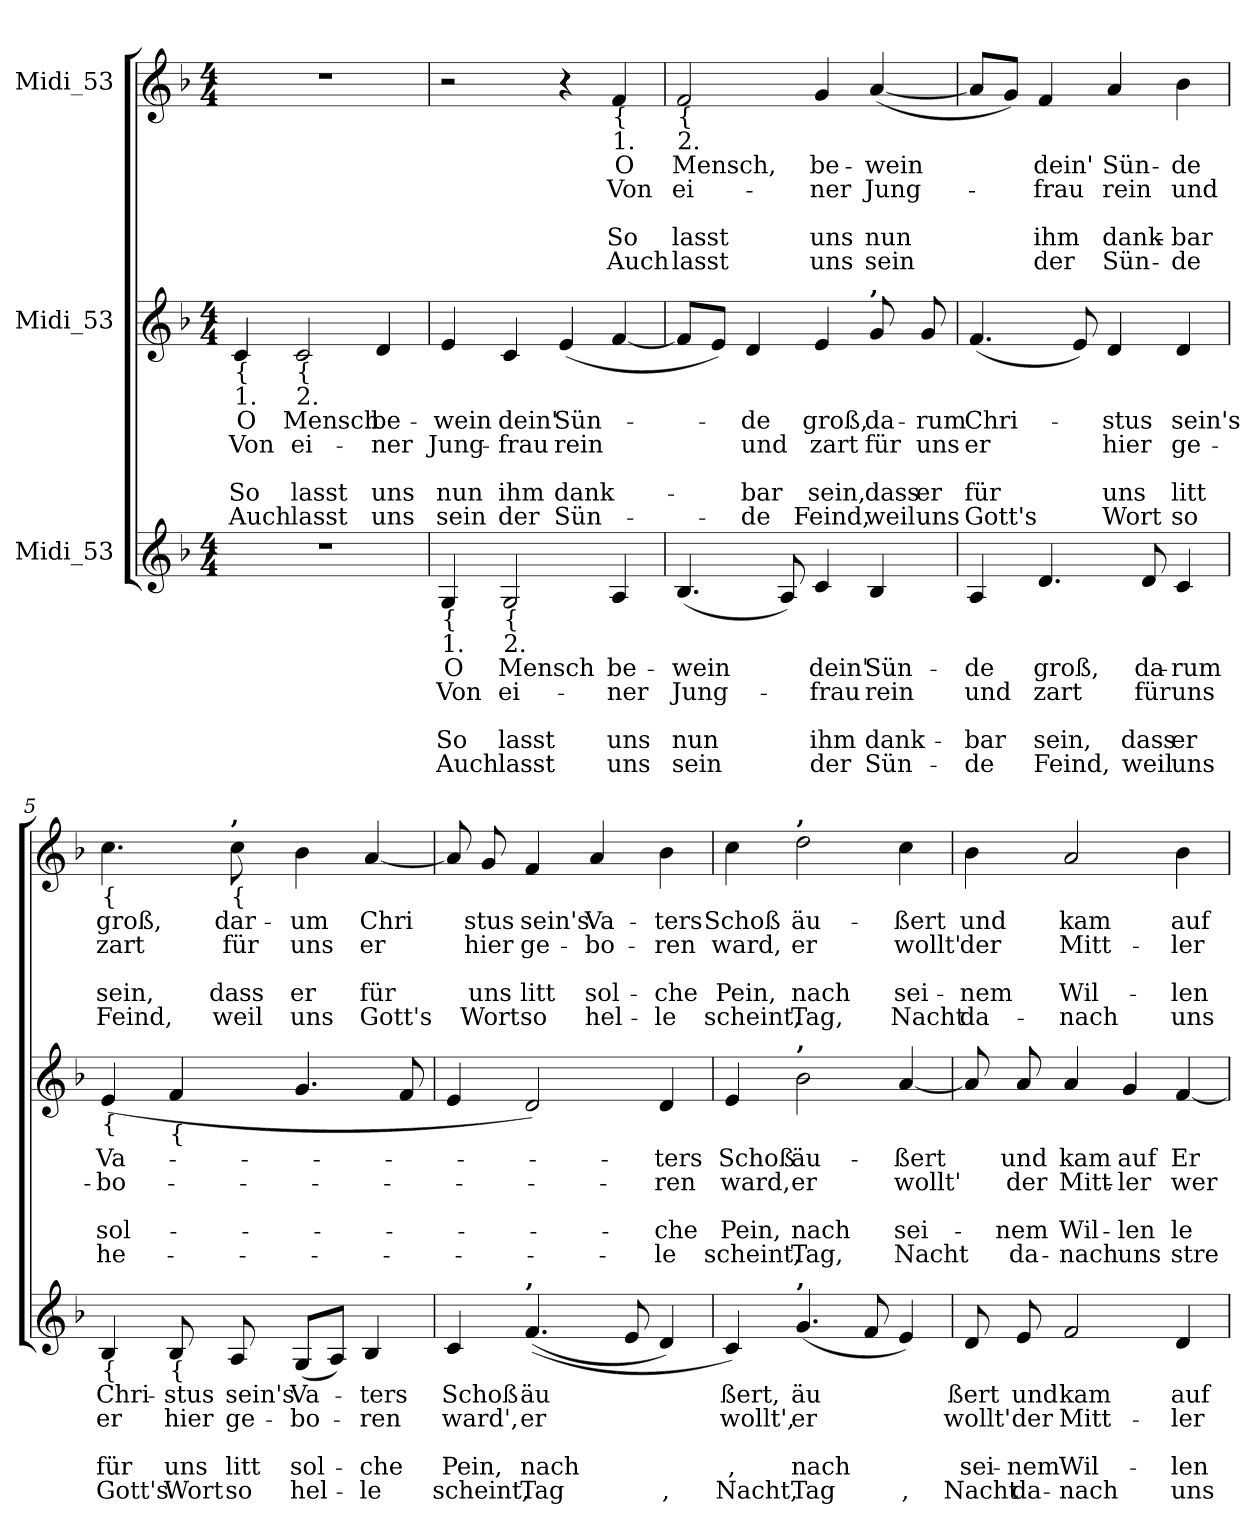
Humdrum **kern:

**kern	**text	**text	**text	**text	**text	**kern	**text	**text	**text	**text	**text	**kern	**text	**text	**text	**text	**text
*part3	*part3	*part3	*part3	*part3	*part3	*part2	*part2	*part2	*part2	*part2	*part2	*part1	*part1	*part1	*part1	*part1	*part1
*staff3	*staff3	*staff3	*staff3	*staff3	*staff3	*staff2	*staff2	*staff2	*staff2	*staff2	*staff2	*staff1	*staff1	*staff1	*staff1	*staff1	*staff1
*I"Midi_53	*	*	*	*	*	*I"Midi_53	*	*	*	*	*	*I"Midi_53	*	*	*	*	*
*clefG2	*	*	*	*	*	*clefG2	*	*	*	*	*	*clefG2	*	*	*	*	*
*k[b-]	*	*	*	*	*	*k[b-]	*	*	*	*	*	*k[b-]	*	*	*	*	*
*F:	*	*	*	*	*	*F:	*	*	*	*	*	*F:	*	*	*	*	*
*M4/4	*	*	*	*	*	*M4/4	*	*	*	*	*	*M4/4	*	*	*	*	*
=1	=1	=1	=1	=1	=1	=1	=1	=1	=1	=1	=1	=1	=1	=1	=1	=1	=1
!	!	!	!	!	!	!LO:TX:b:t={	!	!	!	!	!	!	!	!	!	!	!
!	!	!	!	!	!	!LO:TX:b:t=1.	!	!	!	!	!	!	!	!	!	!	!
!	!	!	!	!	!	!	!LO:LY:b	!LO:LY:b	!	!LO:LY:b	!LO:LY:b	!	!	!	!	!	!
1r	.	.	.	.	.	4c	O	Von	.	So	Auch	1r	.	.	.	.	.
!	!	!	!	!	!	!LO:TX:b:t={	!	!	!	!	!	!	!	!	!	!	!
!	!	!	!	!	!	!LO:TX:b:t=2.	!	!	!	!	!	!	!	!	!	!	!
!	!	!	!	!	!	!	!LO:LY:b	!LO:LY:b	!	!LO:LY:b	!LO:LY:b	!	!	!	!	!	!
.	.	.	.	.	.	2c	Mensch	ei-	.	-lasst	lasst	.	.	.	.	.	.
!	!	!	!	!	!	!	!LO:LY:b	!LO:LY:b	!	!LO:LY:b	!LO:LY:b	!	!	!	!	!	!
.	.	.	.	.	.	4d	be-	-ner	.	uns	uns	.	.	.	.	.	.
=2	=2	=2	=2	=2	=2	=2	=2	=2	=2	=2	=2	=2	=2	=2	=2	=2	=2
!LO:TX:b:t={	!	!	!	!	!	!	!	!	!	!	!	!	!	!	!	!	!
!LO:TX:b:t=1.	!	!	!	!	!	!	!	!	!	!	!	!	!	!	!	!	!
!	!LO:LY:b	!LO:LY:b	!	!LO:LY:b	!LO:LY:b	!	!LO:LY:b	!LO:LY:b	!	!LO:LY:b	!LO:LY:b	!	!	!	!	!	!
4G	O	Von	.	So	Auch	4e	wein	Jung-	.	-nun	sein	2r	.	.	.	.	.
!LO:TX:b:t={	!	!	!	!	!	!	!	!	!	!	!	!	!	!	!	!	!
!LO:TX:b:t=2.	!	!	!	!	!	!	!	!	!	!	!	!	!	!	!	!	!
!	!LO:LY:b	!LO:LY:b	!	!LO:LY:b	!LO:LY:b	!	!LO:LY:b	!LO:LY:b	!	!LO:LY:b	!LO:LY:b	!	!	!	!	!	!
2G	Mensch	ei-	.	-lasst	lasst	4c	dein'	frau	.	ihm	der	.	.	.	.	.	.
!	!	!	!	!	!	!	!LO:LY:b	!LO:LY:b	!	!LO:LY:b	!LO:LY:b	!	!	!	!	!	!
.	.	.	.	.	.	(<4e	Sün-	-rein	.	dank-	-Sün-	4r	.	.	.	.	.
!	!	!	!	!	!	!	!	!	!	!	!	!LO:TX:b:t={	!	!	!	!	!
!	!	!	!	!	!	!	!	!	!	!	!	!LO:TX:b:t=1.	!	!	!	!	!
!	!LO:LY:b	!LO:LY:b	!	!LO:LY:b	!LO:LY:b	!	!	!	!	!	!	!	!LO:LY:b	!LO:LY:b	!	!LO:LY:b	!LO:LY:b
4A	be-	-ner	.	uns	uns	[4f	.	.	.	.	.	4f	O	Von	.	So	Auch
=3	=3	=3	=3	=3	=3	=3	=3	=3	=3	=3	=3	=3	=3	=3	=3	=3	=3
!	!	!	!	!	!	!	!	!	!	!	!	!LO:TX:b:t={	!	!	!	!	!
!	!	!	!	!	!	!	!	!	!	!	!	!LO:TX:b:t=2.	!	!	!	!	!
!	!LO:LY:b	!LO:LY:b	!	!LO:LY:b	!LO:LY:b	!	!	!	!	!	!	!	!LO:LY:b	!LO:LY:b	!	!LO:LY:b	!LO:LY:b
(<4.B-	wein	Jung-	.	-nun	sein	8fL]	.	.	.	.	.	2f	Mensch,	ei-	.	-lasst	lasst
.	.	.	.	.	.	8eJ)	.	.	.	.	.	.	.	.	.	.	.
!	!	!	!	!	!	!	!LO:LY:b	!LO:LY:b	!	!LO:LY:b	!LO:LY:b	!	!	!	!	!	!
.	.	.	.	.	.	4d	-de	und	.	bar	de	.	.	.	.	.	.
8A)	.	.	.	.	.	.	.	.	.	.	.	.	.	.	.	.	.
!	!LO:LY:b	!LO:LY:b	!	!LO:LY:b	!LO:LY:b	!	!LO:LY:b	!LO:LY:b	!	!LO:LY:b	!LO:LY:b	!	!LO:LY:b	!LO:LY:b	!	!LO:LY:b	!LO:LY:b
4c	dein'	frau	.	ihm	der	4e	groß,	zart	.	sein,	Feind,	4g	be-	-ner	.	uns	uns
!	!	!	!	!	!	!LO:TX:a:B:t=,	!	!	!	!	!	!	!	!	!	!	!
!	!LO:LY:b	!LO:LY:b	!	!LO:LY:b	!LO:LY:b	!	!LO:LY:b	!LO:LY:b	!	!LO:LY:b	!LO:LY:b	!	!LO:LY:b	!LO:LY:b	!	!LO:LY:b	!LO:LY:b
4B-	Sün-	-rein	.	dank-	-Sün-	8g	da-	-für	.	dass	weil	(<[4a	wein	Jung-	.	-nun	sein
!	!	!	!	!	!	!	!LO:LY:b	!LO:LY:b	!	!LO:LY:b	!LO:LY:b	!	!	!	!	!	!
.	.	.	.	.	.	8g	rum	uns	.	er	uns	.	.	.	.	.	.
=4	=4	=4	=4	=4	=4	=4	=4	=4	=4	=4	=4	=4	=4	=4	=4	=4	=4
!	!LO:LY:b	!LO:LY:b	!	!LO:LY:b	!LO:LY:b	!	!LO:LY:b	!LO:LY:b	!	!LO:LY:b	!LO:LY:b	!	!	!	!	!	!
4A	-de	und	.	bar	de	(<4.f	Chri-	-er	.	für	Gott's	8aL]	.	.	.	.	.
.	.	.	.	.	.	.	.	.	.	.	.	8gJ)	.	.	.	.	.
!	!LO:LY:b	!LO:LY:b	!	!LO:LY:b	!LO:LY:b	!	!	!	!	!	!	!	!LO:LY:b	!LO:LY:b	!	!LO:LY:b	!LO:LY:b
4.d	groß,	zart	.	sein,	Feind,	.	.	.	.	.	.	4f	dein'	frau	.	ihm	der
.	.	.	.	.	.	8e)	.	.	.	.	.	.	.	.	.	.	.
!	!	!	!	!	!	!	!LO:LY:b	!LO:LY:b	!	!LO:LY:b	!LO:LY:b	!	!LO:LY:b	!LO:LY:b	!	!LO:LY:b	!LO:LY:b
.	.	.	.	.	.	4d	stus	hier	.	uns	Wort	4a	Sün-	-rein	.	dank-	-Sün-
!	!LO:LY:b	!LO:LY:b	!	!LO:LY:b	!LO:LY:b	!	!	!	!	!	!	!	!	!	!	!	!
8d	da-	-für	.	dass	weil	.	.	.	.	.	.	.	.	.	.	.	.
!	!LO:LY:b	!LO:LY:b	!	!LO:LY:b	!LO:LY:b	!	!LO:LY:b	!LO:LY:b	!	!LO:LY:b	!LO:LY:b	!	!LO:LY:b	!LO:LY:b	!	!LO:LY:b	!LO:LY:b
4c	rum	uns	.	er	uns	4d	sein's	ge-	.	-litt	so	4b-	-de	und	.	bar	de
!!LO:LB:g=z
=5	=5	=5	=5	=5	=5	=5	=5	=5	=5	=5	=5	=5	=5	=5	=5	=5	=5
!	!	!	!	!	!	!	!	!	!	!	!	!LO:TX:b:t={	!	!	!	!	!
!	!	!	!	!	!	!LO:TX:b:t={	!	!	!	!	!	!	!	!	!	!	!
!LO:TX:b:t={	!	!	!	!	!	!	!	!	!	!	!	!	!	!	!	!	!
!	!LO:LY:b	!LO:LY:b	!	!LO:LY:b	!LO:LY:b	!	!LO:LY:b	!LO:LY:b	!	!LO:LY:b	!LO:LY:b	!	!LO:LY:b	!LO:LY:b	!	!LO:LY:b	!LO:LY:b
4B-	Chri-	-er	.	für	Gott's	(<4e	Va-	-bo-	.	-sol-	-he-	4.cc	groß,	zart	.	sein,	Feind,
!	!	!	!	!	!	!LO:TX:b:t={	!	!	!	!	!	!	!	!	!	!	!
!LO:TX:b:t={	!	!	!	!	!	!	!	!	!	!	!	!	!	!	!	!	!
!	!LO:LY:b	!LO:LY:b	!	!LO:LY:b	!LO:LY:b	!	!	!	!	!	!	!	!	!	!	!	!
8B-	stus	hier	.	uns	Wort	4f	.	.	.	.	.	.	.	.	.	.	.
!	!	!	!	!	!	!	!	!	!	!	!	!LO:TX:a:B:t=,	!	!	!	!	!
!	!	!	!	!	!	!	!	!	!	!	!	!LO:TX:b:t={	!	!	!	!	!
!	!LO:LY:b	!LO:LY:b	!	!LO:LY:b	!LO:LY:b	!	!	!	!	!	!	!	!LO:LY:b	!LO:LY:b	!	!LO:LY:b	!LO:LY:b
8A	sein's	ge-	.	-litt	so	.	.	.	.	.	.	8cc	dar-	-für	.	dass	weil
!	!LO:LY:b	!LO:LY:b	!	!LO:LY:b	!LO:LY:b	!	!	!	!	!	!	!	!LO:LY:b	!LO:LY:b	!	!LO:LY:b	!LO:LY:b
(<8GL	Va-	-bo-	.	-sol-	-hel-	4.g	.	.	.	.	.	4b-	um	uns	.	er	uns
8AJ)	.	.	.	.	.	.	.	.	.	.	.	.	.	.	.	.	.
!	!LO:LY:b	!LO:LY:b	!	!LO:LY:b	!LO:LY:b	!	!	!	!	!	!	!	!LO:LY:b	!LO:LY:b	!	!LO:LY:b	!LO:LY:b
4B-	-ters	ren	.	che	le	.	.	.	.	.	.	[4a	Chri	er	.	für	Gott's
.	.	.	.	.	.	8f	.	.	.	.	.	.	.	.	.	.	.
=6	=6	=6	=6	=6	=6	=6	=6	=6	=6	=6	=6	=6	=6	=6	=6	=6	=6
!	!LO:LY:b	!LO:LY:b	!	!LO:LY:b	!LO:LY:b	!	!	!	!	!	!	!	!	!	!	!	!
4c	Schoß	ward',	.	Pein,	scheint,	4e	.	.	.	.	.	8a]	.	.	.	.	.
!	!	!	!	!	!	!	!	!	!	!	!	!	!LO:LY:b	!LO:LY:b	!	!LO:LY:b	!LO:LY:b
.	.	.	.	.	.	.	.	.	.	.	.	8g	stus	hier	.	uns	Wort
!LO:TX:a:B:t=,	!	!	!	!	!	!	!	!	!	!	!	!	!	!	!	!	!
!	!LO:LY:b	!LO:LY:b	!	!LO:LY:b	!LO:LY:b	!	!	!	!	!	!	!	!LO:LY:b	!LO:LY:b	!	!LO:LY:b	!LO:LY:b
(<(<4.f	äu	er	.	nach	Tag	2d)	.	.	.	.	.	4f	sein's	ge-	.	-litt	so
!	!	!	!	!	!	!	!	!	!	!	!	!	!LO:LY:b	!LO:LY:b	!	!LO:LY:b	!LO:LY:b
.	.	.	.	.	.	.	.	.	.	.	.	4a	Va-	-bo-	.	-sol-	-hel-
8e	.	.	.	.	.	.	.	.	.	.	.	.	.	.	.	.	.
!	!	!	!	!	!LO:LY:b	!	!LO:LY:b	!LO:LY:b	!	!LO:LY:b	!LO:LY:b	!	!LO:LY:b	!LO:LY:b	!	!LO:LY:b	!LO:LY:b
4d)	.	.	.	.	,	4d	-ters	ren	.	che	le	4b-	-ters	ren	.	che	le
=7	=7	=7	=7	=7	=7	=7	=7	=7	=7	=7	=7	=7	=7	=7	=7	=7	=7
!	!LO:LY:b	!LO:LY:b	!	!LO:LY:b	!LO:LY:b	!	!LO:LY:b	!LO:LY:b	!	!LO:LY:b	!LO:LY:b	!	!LO:LY:b	!LO:LY:b	!	!LO:LY:b	!LO:LY:b
4c)	ßert,	wollt',	.	,	Nacht,	4e	Schoß	ward,	.	Pein,	scheint,	4cc	Schoß	ward,	.	Pein,	scheint,
!	!	!	!	!	!	!	!	!	!	!	!	!LO:TX:a:B:t=,	!	!	!	!	!
!	!	!	!	!	!	!LO:TX:a:B:t=,	!	!	!	!	!	!	!	!	!	!	!
!LO:TX:a:B:t=,	!	!	!	!	!	!	!	!	!	!	!	!	!	!	!	!	!
!	!LO:LY:b	!LO:LY:b	!	!LO:LY:b	!LO:LY:b	!	!LO:LY:b	!LO:LY:b	!	!LO:LY:b	!LO:LY:b	!	!LO:LY:b	!LO:LY:b	!	!LO:LY:b	!LO:LY:b
(<4.g	äu	er	.	nach	Tag	2b-	äu-	-er	.	nach	Tag,	2dd	äu-	-er	.	nach	Tag,
8f	.	.	.	.	.	.	.	.	.	.	.	.	.	.	.	.	.
!	!	!	!	!	!LO:LY:b	!	!LO:LY:b	!LO:LY:b	!	!LO:LY:b	!LO:LY:b	!	!LO:LY:b	!LO:LY:b	!	!LO:LY:b	!LO:LY:b
4e)	.	.	.	.	,	[4a	ßert	wollt'	.	sei-	-Nacht	4cc	ßert	wollt'	.	sei-	-Nacht
=8	=8	=8	=8	=8	=8	=8	=8	=8	=8	=8	=8	=8	=8	=8	=8	=8	=8
!	!LO:LY:b	!LO:LY:b	!	!LO:LY:b	!LO:LY:b	!	!	!	!	!	!	!	!LO:LY:b	!LO:LY:b	!	!LO:LY:b	!LO:LY:b
8d	ßert	wollt'	.	sei-	-Nacht	8a]	.	.	.	.	.	4b-	und	der	.	nem	da-
!	!LO:LY:b	!LO:LY:b	!	!LO:LY:b	!LO:LY:b	!	!LO:LY:b	!LO:LY:b	!	!LO:LY:b	!LO:LY:b	!	!	!	!	!	!
8e	und	der	.	nem	da-	8a	und	der	.	nem	da-	.	.	.	.	.	.
!	!LO:LY:b	!LO:LY:b	!	!LO:LY:b	!LO:LY:b	!	!LO:LY:b	!LO:LY:b	!	!LO:LY:b	!LO:LY:b	!	!LO:LY:b	!LO:LY:b	!	!LO:LY:b	!LO:LY:b
2f	-kam	Mitt-	.	-Wil-	-nach	4a	-kam	Mitt-	.	-Wil-	-nach	2a	-kam	Mitt-	.	-Wil-	-nach
!	!	!	!	!	!	!	!LO:LY:b	!LO:LY:b	!	!LO:LY:b	!LO:LY:b	!	!	!	!	!	!
.	.	.	.	.	.	4g	auf	ler	.	len	uns	.	.	.	.	.	.
!	!LO:LY:b	!LO:LY:b	!	!LO:LY:b	!LO:LY:b	!	!LO:LY:b	!LO:LY:b	!	!LO:LY:b	!LO:LY:b	!	!LO:LY:b	!LO:LY:b	!	!LO:LY:b	!LO:LY:b
4d	auf	ler	.	len	uns	[4f	Er-	-wer-	.	-le-	-stre-	4b-	auf	ler	.	len	uns
=	=	=	=	=	=	=	=	=	=	=	=	=	=	=	=	=	=
*-	*-	*-	*-	*-	*-	*-	*-	*-	*-	*-	*-	*-	*-	*-	*-	*-	*-
